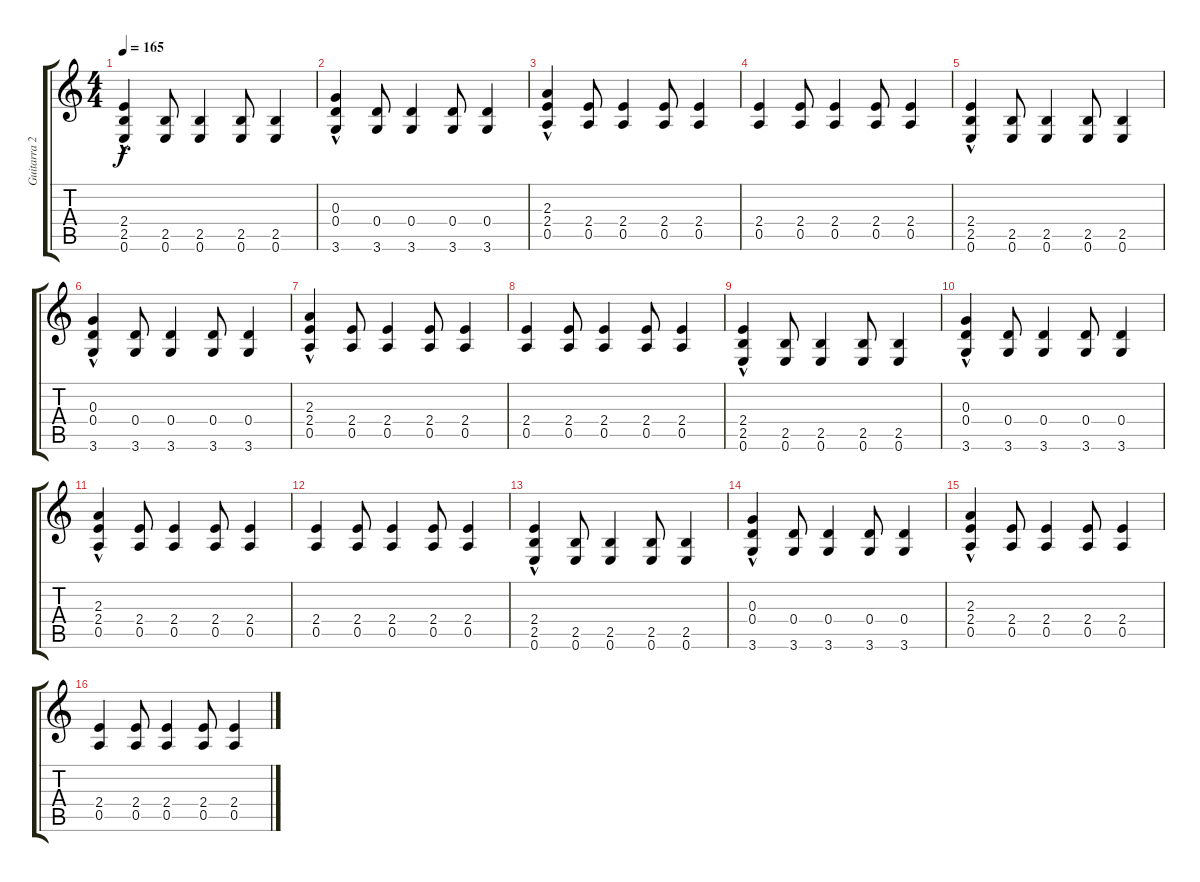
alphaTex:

\track ("Guitarra 2 ( Ritmica )" "Guitarra 2") {instrument overdrivenguitar}
\staff {score tabs}
\tuning (E4 B3 G3 D3 A2 E2) {hide}
\ts (4 4)
\tempo 165
\clef g2
\ks c
(2.4{hac} 2.5 0.6).4{dy f} (2.5 0.6).8 (2.5 0.6).4 (2.5 0.6).8 (2.5 0.6).4 |
(0.3{hac} 0.4 3.6).4 (0.4 3.6).8 (0.4 3.6).4 (0.4 3.6).8 (0.4 3.6).4 |
(2.3{hac} 2.4 0.5).4 (2.4 0.5).8 (2.4 0.5).4 (2.4 0.5).8 (2.4 0.5).4 |
(2.4 0.5).4 (2.4 0.5).8 (2.4 0.5).4 (2.4 0.5).8 (2.4 0.5).4 |
(2.4{hac} 2.5 0.6).4 (2.5 0.6).8 (2.5 0.6).4 (2.5 0.6).8 (2.5 0.6).4 |
(0.3{hac} 0.4 3.6).4 (0.4 3.6).8 (0.4 3.6).4 (0.4 3.6).8 (0.4 3.6).4 |
(2.3{hac} 2.4 0.5).4 (2.4 0.5).8 (2.4 0.5).4 (2.4 0.5).8 (2.4 0.5).4 |
(2.4 0.5).4 (2.4 0.5).8 (2.4 0.5).4 (2.4 0.5).8 (2.4 0.5).4 |
(2.4{hac} 2.5 0.6).4 (2.5 0.6).8 (2.5 0.6).4 (2.5 0.6).8 (2.5 0.6).4 |
(0.3{hac} 0.4 3.6).4 (0.4 3.6).8 (0.4 3.6).4 (0.4 3.6).8 (0.4 3.6).4 |
(2.3{hac} 2.4 0.5).4 (2.4 0.5).8 (2.4 0.5).4 (2.4 0.5).8 (2.4 0.5).4 |
(2.4 0.5).4 (2.4 0.5).8 (2.4 0.5).4 (2.4 0.5).8 (2.4 0.5).4 |
(2.4{hac} 2.5 0.6).4 (2.5 0.6).8 (2.5 0.6).4 (2.5 0.6).8 (2.5 0.6).4 |
(0.3{hac} 0.4 3.6).4 (0.4 3.6).8 (0.4 3.6).4 (0.4 3.6).8 (0.4 3.6).4 |
(2.3{hac} 2.4 0.5).4 (2.4 0.5).8 (2.4 0.5).4 (2.4 0.5).8 (2.4 0.5).4 |
(2.4 0.5).4 (2.4 0.5).8 (2.4 0.5).4 (2.4 0.5).8 (2.4 0.5).4
